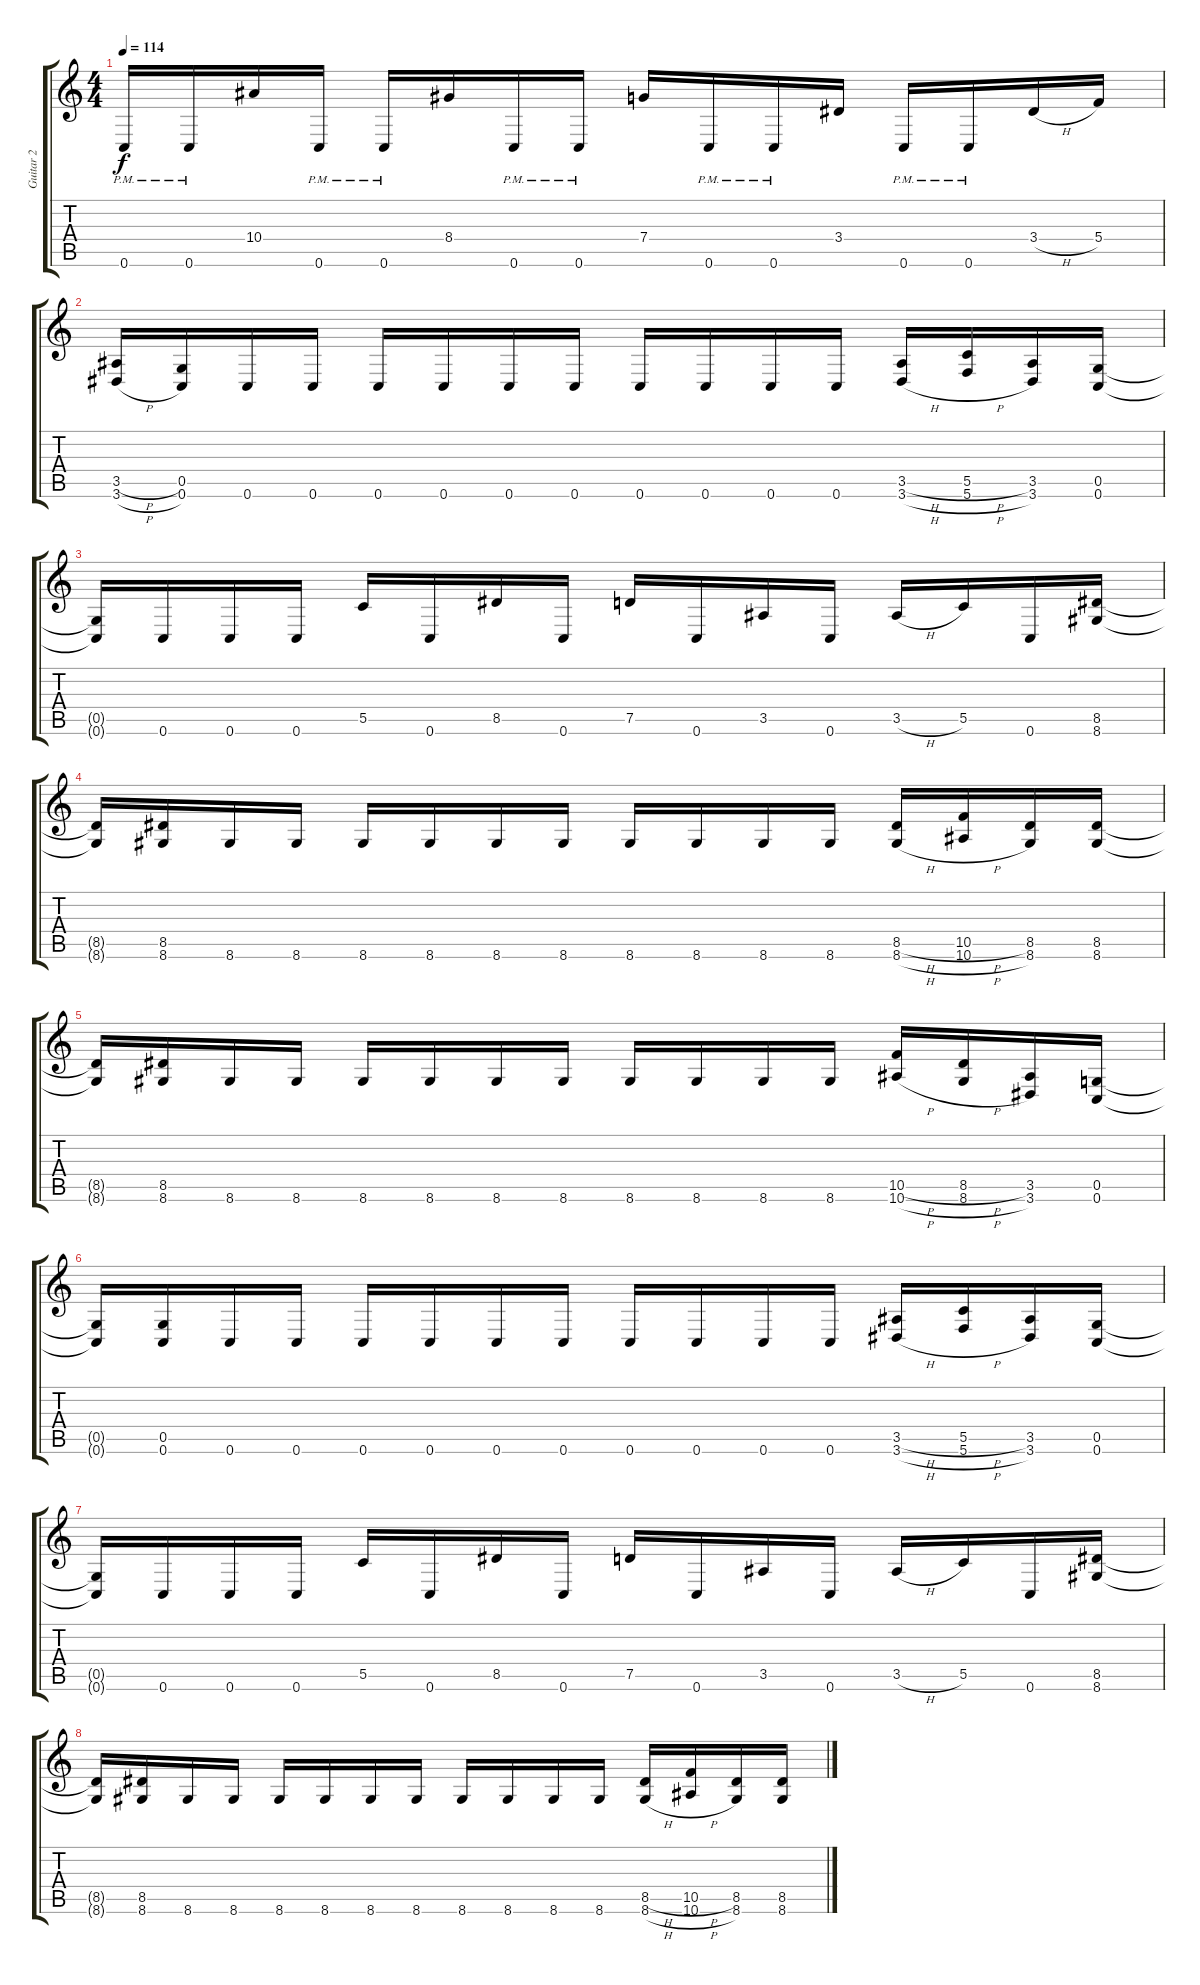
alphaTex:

\track ("Guitar 2" "Guitar 2") {instrument distortionguitar bank 255}
\staff {score tabs}
\tuning (E4 C4 G3 C3 G2 C2) {hide}
\ts (4 4)
\tempo 114
\clef g2
\ks c
0.6{pm}.16{dy f} 0.6{pm}.16 10.4.16 0.6{pm}.16 0.6{pm}.16 8.4.16 0.6{pm}.16 0.6{pm}.16 7.4.16 0.6{pm}.16 0.6{pm}.16 3.4.16 0.6{pm}.16 0.6{pm}.16 3.4{h}.16 5.4.16 |
(3.5{h} 3.6{h}).16 (0.5 0.6).16 0.6.16 0.6.16 0.6.16 0.6.16 0.6.16 0.6.16 0.6.16 0.6.16 0.6.16 0.6.16 (3.5{h} 3.6{h}).16 (5.5{h} 5.6{h}).16 (3.5 3.6).16 (0.5 0.6).16 |
(0.5{t} 0.6{t}).16 0.6.16 0.6.16 0.6.16 5.5.16 0.6.16 8.5.16 0.6.16 7.5.16 0.6.16 3.5.16 0.6.16 3.5{h}.16 5.5.16 0.6.16 (8.5 8.6).16 |
(8.5{t} 8.6{t}).16 (8.5 8.6).16 8.6.16 8.6.16 8.6.16 8.6.16 8.6.16 8.6.16 8.6.16 8.6.16 8.6.16 8.6.16 (8.5{h} 8.6{h}).16 (10.5{h} 10.6{h}).16 (8.5 8.6).16 (8.5 8.6).16 |
(8.5{t} 8.6{t}).16 (8.5 8.6).16 8.6.16 8.6.16 8.6.16 8.6.16 8.6.16 8.6.16 8.6.16 8.6.16 8.6.16 8.6.16 (10.5{h} 10.6{h}).16 (8.5{h} 8.6{h}).16 (3.5 3.6).16 (0.5 0.6).16 |
(0.5{t} 0.6{t}).16 (0.5 0.6).16 0.6.16 0.6.16 0.6.16 0.6.16 0.6.16 0.6.16 0.6.16 0.6.16 0.6.16 0.6.16 (3.5{h} 3.6{h}).16 (5.5{h} 5.6{h}).16 (3.5 3.6).16 (0.5 0.6).16 |
(0.5{t} 0.6{t}).16 0.6.16 0.6.16 0.6.16 5.5.16 0.6.16 8.5.16 0.6.16 7.5.16 0.6.16 3.5.16 0.6.16 3.5{h}.16 5.5.16 0.6.16 (8.5 8.6).16 |
(8.5{t} 8.6{t}).16 (8.5 8.6).16 8.6.16 8.6.16 8.6.16 8.6.16 8.6.16 8.6.16 8.6.16 8.6.16 8.6.16 8.6.16 (8.5{h} 8.6{h}).16 (10.5{h} 10.6{h}).16 (8.5 8.6).16 (8.5 8.6).16
